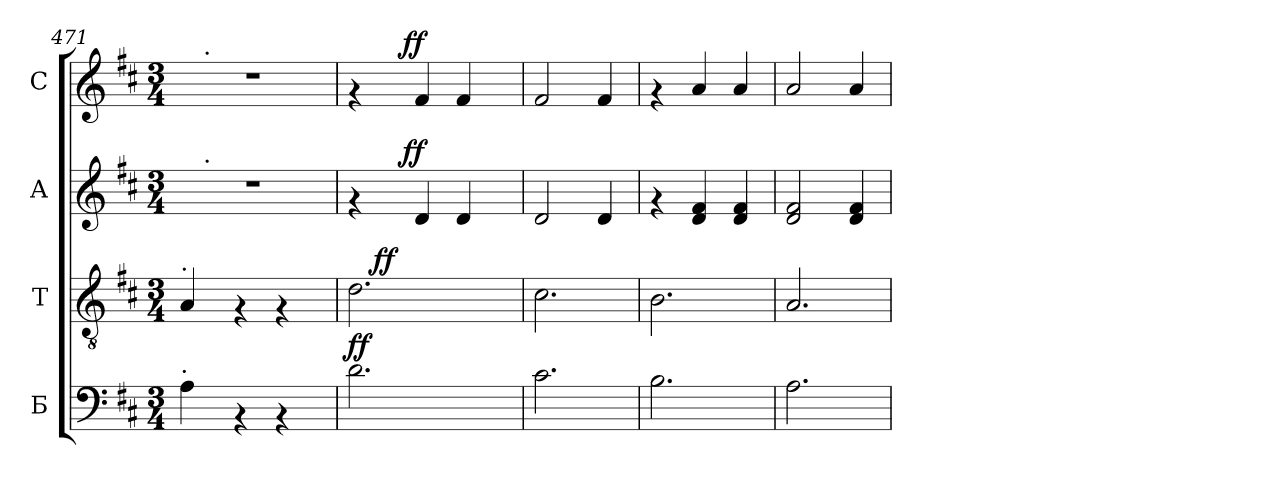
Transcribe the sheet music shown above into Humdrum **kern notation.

**kern	**dynam	**kern	**dynam	**kern	**dynam	**kern	**dynam
*part4	*part4	*part3	*part3	*part2	*part2	*part1	*part1
*staff4	*staff4	*staff3	*staff3	*staff2	*staff2	*staff1	*staff1
*I"Б	*	*I"Т	*	*I"А	*	*I"С	*
*clefF4	*	*clefGv2	*	*clefG2	*	*clefG2	*
*k[f#c#]	*	*k[f#c#]	*	*k[f#c#]	*	*k[f#c#]	*
*D:	*	*D:	*	*D:	*	*D:	*
*M3/4	*	*M3/4	*	*M3/4	*	*M3/4	*
=471	=471	=471	=471	=471	=471	=471	=471
!	!	!LO:TX:a:t=.	!	!	!	!	!
!LO:TX:a:t=.	!	!	!	!	!	!	!
*	*	*	*	*^	*	*^	*
4A\	.	4A/	.	2.r	16.ryy	.	2.r	16.ryy	.
!	!	!	!	!	!	!	!	!LO:TX:a:t=.	!
!	!	!	!	!	!LO:TX:a:t=.	!	!	!	!
.	.	.	.	.	2ryy	.	.	2ryy	.
4rAA	.	4rF	.	.	.	.	.	.	.
4rAA	.	4rF	.	.	.	.	.	.	.
.	.	.	.	.	8ryy	.	.	8ryy	.
.	.	.	.	.	32ryy	.	.	32ryy	.
=472	=472	=472	=472	=472	=472	=472	=472	=472	=472
!	!LO:DY:a	!	!	!	!	!	!	!	!
*	*	*^	*	*	*	*	*	*	*
2.d\	ff	2.d\	16ryy	.	4rf	8..ryy	.	4rf	8..ryy	.
.	.	.	64ryy	.	.	.	.	.	.	.
!	!	!	!	!LO:DY:a	!	!	!	!	!	!
.	.	.	2ryy	ff	.	.	.	.	.	.
!	!	!	!	!	!	!	!LO:DY:a	!	!	!LO:DY:a
.	.	.	.	.	.	2ryy	ff	.	2ryy	ff
.	.	.	.	.	4d/	.	.	4f#/	.	.
.	.	.	.	.	4d/	.	.	4f#/	.	.
.	.	.	8ryy	.	.	.	.	.	.	.
.	.	.	32.ryy	.	.	.	.	.	.	.
.	.	.	.	.	.	32ryy	.	.	32ryy	.
*	*	*v	*v	*	*	*	*	*v	*v	*
*	*	*	*	*v	*v	*	*	*
=473	=473	=473	=473	=473	=473	=473	=473
2.c#\	.	2.c#\	.	2d/	.	2f#/	.
.	.	.	.	4d/	.	4f#/	.
!!LO:LB:g=z
=474	=474	=474	=474	=474	=474	=474	=474
2.B\	.	2.B\	.	4rf	.	4rf	.
.	.	.	.	4d/ 4f#/	.	4a/	.
.	.	.	.	4d/ 4f#/	.	4a/	.
=475	=475	=475	=475	=475	=475	=475	=475
2.A\	.	2.A/	.	2d/ 2f#/	.	2a/	.
.	.	.	.	4d/ 4f#/	.	4a/	.
=	=	=	=	=	=	=	=
*-	*-	*-	*-	*-	*-	*-	*-
